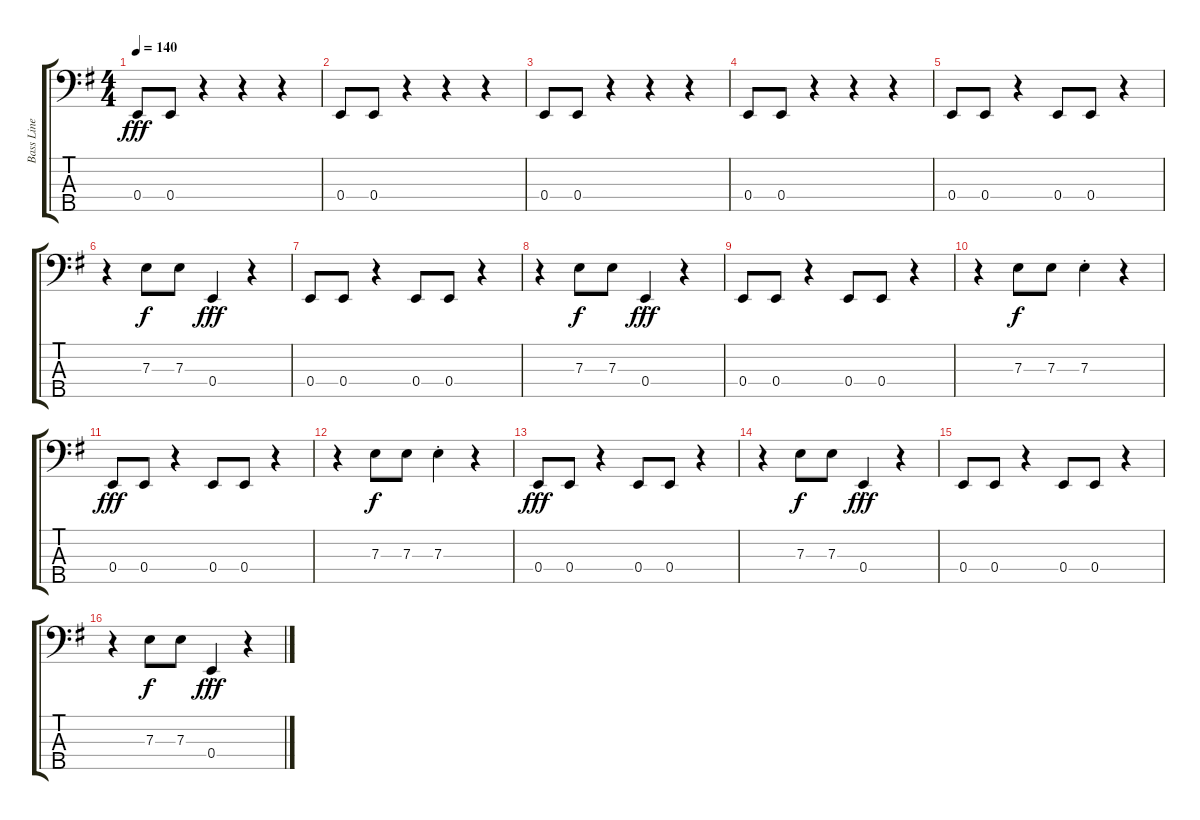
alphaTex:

\track ("Bass Line" "Bass Line") {instrument electricbassfinger}
\staff {score tabs}
\tuning (G2 D2 A1 E1 B0) {hide}
\ts (4 4)
\tempo 140
\clef f4
\ks eminor
0.4.8{dy fff} 0.4.8 r.4 r.4 r.4 |
0.4.8 0.4.8 r.4 r.4 r.4 |
0.4.8 0.4.8 r.4 r.4 r.4 |
0.4.8 0.4.8 r.4 r.4 r.4 |
0.4.8 0.4.8 r.4 0.4.8 0.4.8 r.4 |
r.4 7.3.8{dy f} 7.3.8 0.4{st}.4{dy fff} r.4 |
0.4.8 0.4.8 r.4 0.4.8 0.4.8 r.4 |
r.4 7.3.8{dy f} 7.3.8 0.4{st}.4{dy fff} r.4 |
0.4.8 0.4.8 r.4 0.4.8 0.4.8 r.4 |
r.4 7.3.8{dy f} 7.3.8 7.3{st}.4 r.4 |
0.4.8{dy fff} 0.4.8 r.4 0.4.8 0.4.8 r.4 |
r.4 7.3.8{dy f} 7.3.8 7.3{st}.4 r.4 |
0.4.8{dy fff} 0.4.8 r.4 0.4.8 0.4.8 r.4 |
r.4 7.3.8{dy f} 7.3.8 0.4{st}.4{dy fff} r.4 |
0.4.8 0.4.8 r.4 0.4.8 0.4.8 r.4 |
r.4 7.3.8{dy f} 7.3.8 0.4{st}.4{dy fff} r.4
